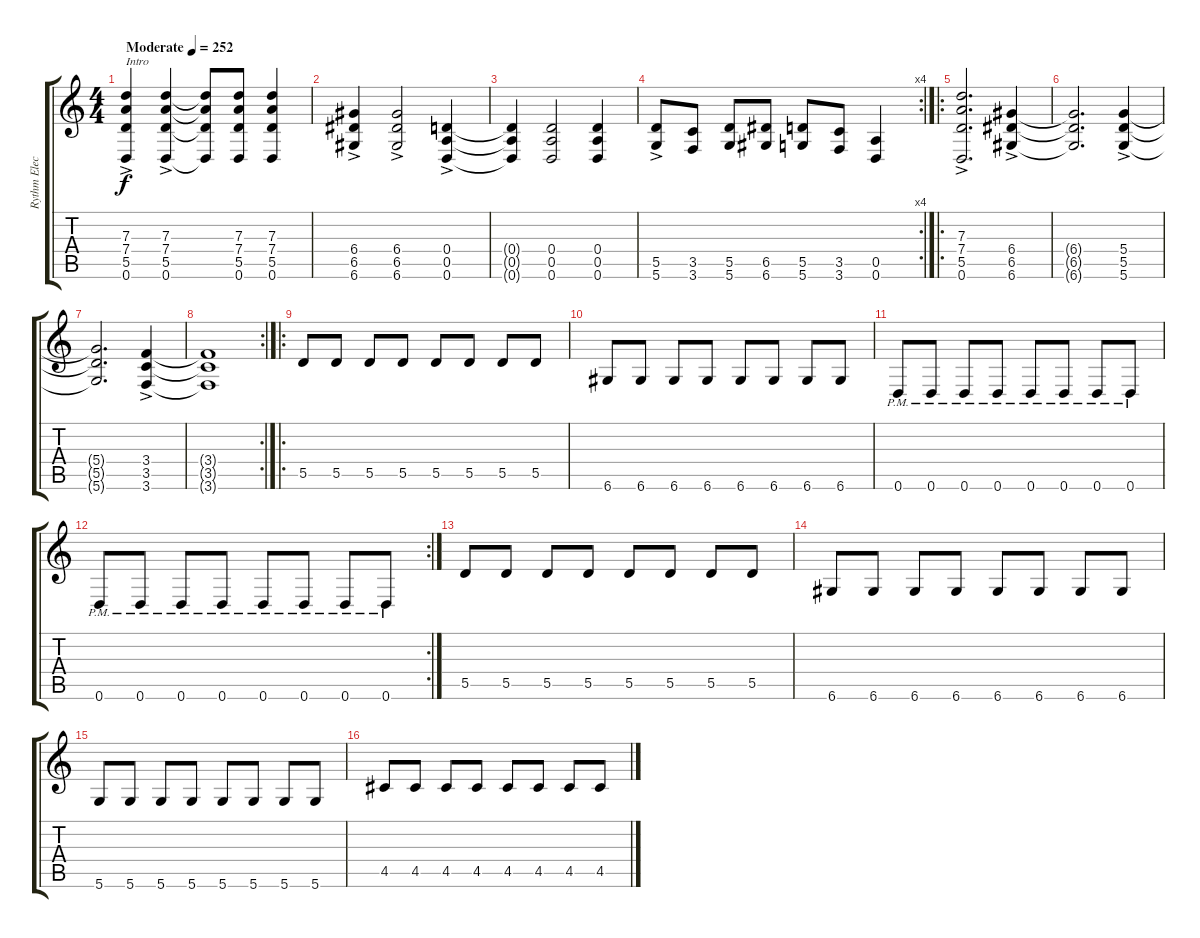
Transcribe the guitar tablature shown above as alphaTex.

\track ("Rythm Electric" "Rythm Elec") {instrument overdrivenguitar}
\staff {score tabs}
\tuning (E4 B3 G3 D3 A2 D2) {hide}
\ts (4 4)
\tempo (252 "Moderate")
\clef g2
\ks c
(7.3 7.4 5.5 0.6{ac}).4{txt "Intro" dy f instrument overdrivenguitar} (7.3 7.4 5.5 0.6{ac}).4 (7.3{t} 7.4{t} 5.5{t} 0.6{t}).8 (7.3 7.4 5.5 0.6).8 (7.3 7.4 5.5 0.6).4 |
(6.4 6.5 6.6{ac}).4 (6.4 6.5 6.6{ac}).2 (0.4 0.5 0.6{ac}).4 |
(0.4{t} 0.5{t} 0.6{t}).4 (0.4 0.5 0.6).2 (0.4 0.5 0.6).4 |
\rc 4
(5.5 5.6{ac}).8 (3.5 3.6).8 (5.5 5.6).8 (6.5 6.6).8 (5.5 5.6).8 (3.5 3.6).8 (0.5 0.6).4 |
\ro
(7.3 7.4 5.5 0.6{ac}).2{d} (6.4 6.5 6.6{ac}).4 |
(6.4{t} 6.5{t} 6.6{t}).2{d} (5.4 5.5 5.6{ac}).4 |
(5.4{t} 5.5{t} 5.6{t}).2{d} (3.4 3.5 3.6{ac}).4 |
\rc 2
(3.4{t} 3.5{t} 3.6{t}).1 |
\ro
5.5.8 5.5.8 5.5.8 5.5.8 5.5.8 5.5.8 5.5.8 5.5.8 |
6.6.8 6.6.8 6.6.8 6.6.8 6.6.8 6.6.8 6.6.8 6.6.8 |
0.6{pm}.8 0.6{pm}.8 0.6{pm}.8 0.6{pm}.8 0.6{pm}.8 0.6{pm}.8 0.6{pm}.8 0.6{pm}.8 |
\rc 2
0.6{pm}.8 0.6{pm}.8 0.6{pm}.8 0.6{pm}.8 0.6{pm}.8 0.6{pm}.8 0.6{pm}.8 0.6{pm}.8 |
5.5.8 5.5.8 5.5.8 5.5.8 5.5.8 5.5.8 5.5.8 5.5.8 |
6.6.8 6.6.8 6.6.8 6.6.8 6.6.8 6.6.8 6.6.8 6.6.8 |
5.6.8 5.6.8 5.6.8 5.6.8 5.6.8 5.6.8 5.6.8 5.6.8 |
4.5.8 4.5.8 4.5.8 4.5.8 4.5.8 4.5.8 4.5.8 4.5.8
